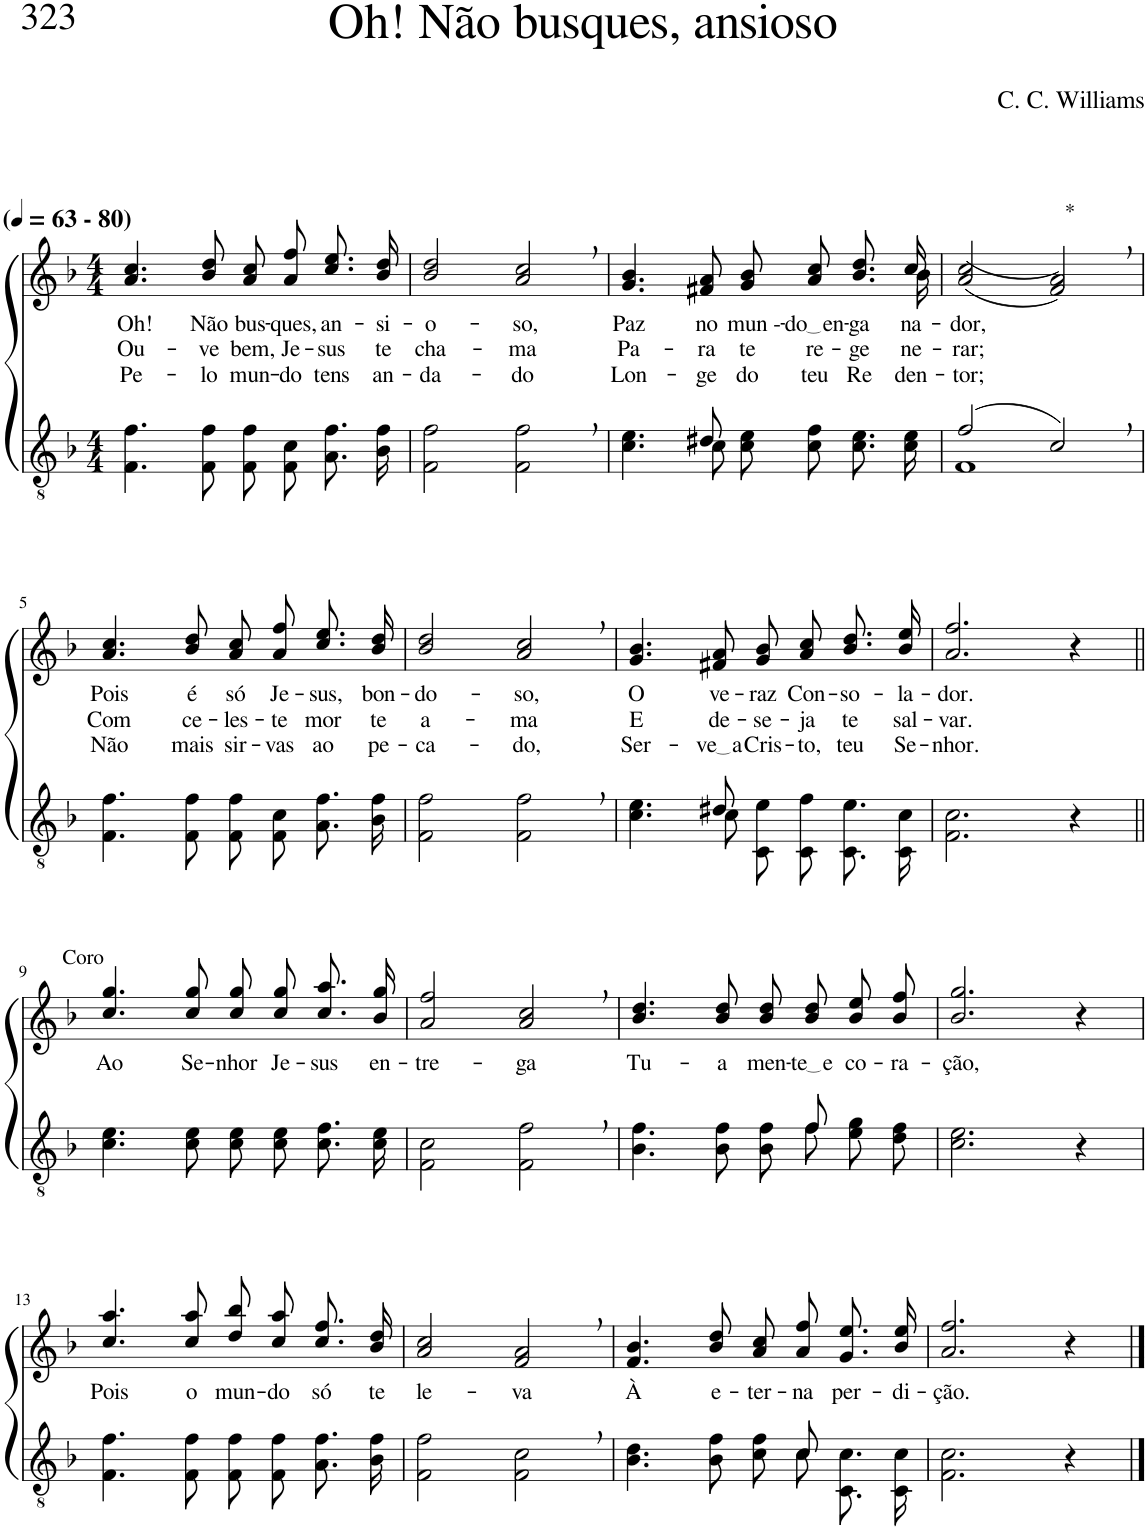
**kern	**kern	**text	**text	**text
*part2	*part1	*part1	*part1	*part1
*staff2	*staff1	*staff1	*staff1	*staff1
*I"Parte III e IV	*I"Parte I e II	*	*	*
*clefGv2	*clefG2	*	*	*
*Trd4c7	*Trd4c7	*	*	*
*k[b-]	*k[b-]	*	*	*
*M4/4	*M4/4	*	*	*
*MM63	*MM63	*	*	*
=1	=1	=1	=1	=1
!	!LO:TX:a:B:t=(	!	!	!
!	!LO:TX:a:B:t=- 80)	!	!	!
!	!	!LO:LY:b	!LO:LY:b	!LO:LY:b
4.F\ 4.f\	4.a/ 4.cc/	Oh!	Ou-	Pe-
!	!	!LO:LY:b	!LO:LY:b	!LO:LY:b
8F\ 8f\	8b-/ 8dd/	Não	-ve	-lo
!	!	!LO:LY:b	!LO:LY:b	!LO:LY:b
8F/ 8f/L	8a\ 8cc\L	bus-	bem,	mun-
!	!	!LO:LY:b	!LO:LY:b	!LO:LY:b
8F/ 8c/J	8a\ 8ff\J	-ques,	Je-	-do
!	!	!LO:LY:b	!LO:LY:b	!LO:LY:b
8.A\ 8.f\L	8.cc\ 8.ee\L	an-	-sus	tens
!	!	!LO:LY:b	!LO:LY:b	!LO:LY:b
16B-\ 16f\Jk	16b-\ 16dd\Jk	-si-	te	an-
=2	=2	=2	=2	=2
!	!	!LO:LY:b	!LO:LY:b	!LO:LY:b
2F\ 2f\	2b-/ 2dd/	-o-	cha-	-da-
!	!	!LO:LY:b	!LO:LY:b	!LO:LY:b
2F\, 2f\,	2a/, 2cc/,	-so,	-ma	-do
=3	=3	=3	=3	=3
*^	*	*	*	*
!	!	!LO:N:vis=1	!LO:LY:b	!LO:LY:b	!LO:LY:b
*	*	*^	*	*	*
4.ryy	4.c\ 4.e\	2...ryy	4.g/ 4.b-/	Paz	Pa-	Lon-
!	!	!	!	!LO:LY:b	!LO:LY:b	!LO:LY:b
8d#X/	8c\	.	8f#X/ 8a/	no	-ra	-ge
!	!	!	!	!LO:LY:b	!LO:LY:b	!LO:LY:b
2ryy	8c\ 8e\L	.	8g/ 8b-/L	mun --	te	do
!	!	!	!	!LO:LY:b	!LO:LY:b	!LO:LY:b
.	8c\ 8f\J	.	8a/ 8cc/J	do en	re-	teu
!	!	!	!	!LO:LY:b	!LO:LY:b	!LO:LY:b
.	8.c\ 8.e\L	.	8.b-\ 8.dd\L	-ga-	-ge-	Re-
!	!	!	!	!LO:LY:b	!LO:LY:b	!LO:LY:b
.	16c\ 16e\Jk	16b-\	16cc\Jk	-na-	-ne-	-den-
=4	=4	=4	=4	=4	=4	=4
!	!	!	!	!LO:LY:b	!LO:LY:b	!LO:LY:b
*	*	*v	*v	*	*	*
(2f/	1F	((2a/ 2cc/	-dor,	-rar;	-tor;
!	!	!LO:TX:a:t=*	!	!	!
2c,/)	.	2f/, 2a/,))	.	.	.
*v	*v	*	*	*	*
!!LO:LB:g=z
=5	=5	=5	=5	=5
!	!	!LO:LY:b	!LO:LY:b	!LO:LY:b
4.F\ 4.f\	4.a/ 4.cc/	Pois	Com	Não
!	!	!LO:LY:b	!LO:LY:b	!LO:LY:b
8F\ 8f\	8b-/ 8dd/	é	ce-	mais
!	!	!LO:LY:b	!LO:LY:b	!LO:LY:b
8F/ 8f/L	8a\ 8cc\L	só	-les-	sir-
!	!	!LO:LY:b	!LO:LY:b	!LO:LY:b
8F/ 8c/J	8a\ 8ff\J	Je-	-te	-vas
!	!	!LO:LY:b	!LO:LY:b	!LO:LY:b
8.A\ 8.f\L	8.cc\ 8.ee\L	-sus,	mor	ao
!	!	!LO:LY:b	!LO:LY:b	!LO:LY:b
16B-\ 16f\Jk	16b-\ 16dd\Jk	bon-	te	pe-
=6	=6	=6	=6	=6
!	!	!LO:LY:b	!LO:LY:b	!LO:LY:b
2F\ 2f\	2b-/ 2dd/	-do-	a-	-ca-
!	!	!LO:LY:b	!LO:LY:b	!LO:LY:b
2F\, 2f\,	2a/, 2cc/,	-so,	-ma	-do,
=7	=7	=7	=7	=7
*^	*	*	*	*
!	!	!	!LO:LY:b	!LO:LY:b	!LO:LY:b
4.ryy	4.c\ 4.e\	4.g/ 4.b-/	O	E	Ser-
!	!	!	!LO:LY:b	!LO:LY:b	!LO:LY:b
8d#X/	8c\	8f#X/ 8a/	ve-	de-	ve a
!	!	!	!LO:LY:b	!LO:LY:b	!LO:LY:b
2ryy	8C/ 8e/L	8g/ 8b-/L	-raz	-se-	Cris-
!	!	!	!LO:LY:b	!LO:LY:b	!LO:LY:b
.	8C/ 8f/J	8a/ 8cc/J	Con-	-ja	-to,
!	!	!	!LO:LY:b	!LO:LY:b	!LO:LY:b
.	8.C/ 8.e/L	8.b-\ 8.dd\L	-so-	te	teu
!	!	!	!LO:LY:b	!LO:LY:b	!LO:LY:b
.	16C/ 16c/Jk	16b-\ 16ee\Jk	-la-	sal-	Se-
=8	=8	=8	=8	=8	=8
!	!	!	!LO:LY:b	!LO:LY:b	!LO:LY:b
*v	*v	*	*	*	*
2.F\ 2.c\	2.a/ 2.ff/	-dor.	-var.	-nhor.
4r	4r	.	.	.
!!LO:LB:g=z
=9||	=9||	=9||	=9||	=9||
!	!LO:TX:a:t=Coro	!	!	!
!	!	!LO:LY:b	!	!
4.c\ 4.e\	4.cc/ 4.gg/	Ao	.	.
!	!	!LO:LY:b	!	!
8c\ 8e\	8cc/ 8gg/	Se-	.	.
!	!	!LO:LY:b	!	!
8c\ 8e\L	8cc\ 8gg\L	-nhor	.	.
!	!	!LO:LY:b	!	!
8c\ 8e\J	8cc\ 8gg\J	Je-	.	.
!	!	!LO:LY:b	!	!
8.c\ 8.f\L	8.cc\ 8.aa\L	-sus	.	.
!	!	!LO:LY:b	!	!
16c\ 16e\Jk	16b-\ 16gg\Jk	en-	.	.
=10	=10	=10	=10	=10
!	!	!LO:LY:b	!	!
2F\ 2c\	2a/ 2ff/	-tre-	.	.
!	!	!LO:LY:b	!	!
2F\, 2f\,	2a/, 2cc/,	-ga	.	.
=11	=11	=11	=11	=11
*^	*	*	*	*
!	!	!	!LO:LY:b	!	!
2ryy	4.B-\ 4.f\	4.b-/ 4.dd/	Tu-	.	.
!	!	!	!LO:LY:b	!	!
.	8B-\ 8f\	8b-/ 8dd/	-a	.	.
!	!	!	!LO:LY:b	!	!
8ryy	8B-\ 8f\L	8b-\ 8dd\L	men-	.	.
!	!	!	!LO:LY:b	!	!
8f/	8f\J	8b-\ 8dd\J	te e	.	.
!	!	!	!LO:LY:b	!	!
4ryy	8e\ 8g\L	8b-\ 8ee\L	co-	.	.
!	!	!	!LO:LY:b	!	!
.	8d\ 8f\J	8b-\ 8ff\J	-ra-	.	.
=12	=12	=12	=12	=12	=12
!	!	!	!LO:LY:b	!	!
*v	*v	*	*	*	*
2.c\ 2.e\	2.b-/ 2.gg/	-ção,	.	.
4r	4r	.	.	.
!!LO:LB:g=z
=13	=13	=13	=13	=13
!	!	!LO:LY:b	!	!
4.F\ 4.f\	4.cc/ 4.aa/	Pois	.	.
!	!	!LO:LY:b	!	!
8F\ 8f\	8cc/ 8aa/	o	.	.
!	!	!LO:LY:b	!	!
8F\ 8f\L	8dd\ 8bb-\L	mun-	.	.
!	!	!LO:LY:b	!	!
8F\ 8f\J	8cc\ 8aa\J	-do	.	.
!	!	!LO:LY:b	!	!
8.A\ 8.f\L	8.cc\ 8.ff\L	só	.	.
!	!	!LO:LY:b	!	!
16B-\ 16f\Jk	16b-\ 16dd\Jk	te	.	.
=14	=14	=14	=14	=14
!	!	!LO:LY:b	!	!
2F\ 2f\	2a/ 2cc/	le-	.	.
!	!	!LO:LY:b	!	!
2F\, 2c\,	2f/, 2a/,	-va	.	.
=15	=15	=15	=15	=15
*^	*	*	*	*
!	!	!	!LO:LY:b	!	!
2ryy	4.B-\ 4.d\	4.f/ 4.b-/	À	.	.
!	!	!	!LO:LY:b	!	!
.	8B-\ 8f\	8b-/ 8dd/	e-	.	.
!	!	!	!LO:LY:b	!	!
8ryy	8c\ 8f\L	8a\ 8cc\L	-ter-	.	.
!	!	!	!LO:LY:b	!	!
8c/	8c\J	8a\ 8ff\J	-na	.	.
!	!	!	!LO:LY:b	!	!
4ryy	8.C/ 8.c/L	8.g\ 8.ee\L	per-	.	.
!	!	!	!LO:LY:b	!	!
.	16C/ 16c/Jk	16b-\ 16ee\Jk	-di-	.	.
=16	=16	=16	=16	=16	=16
!	!	!	!LO:LY:b	!	!
*v	*v	*	*	*	*
2.F\ 2.c\	2.a/ 2.ff/	-ção.	.	.
4r	4r	.	.	.
==	==	==	==	==
*-	*-	*-	*-	*-
